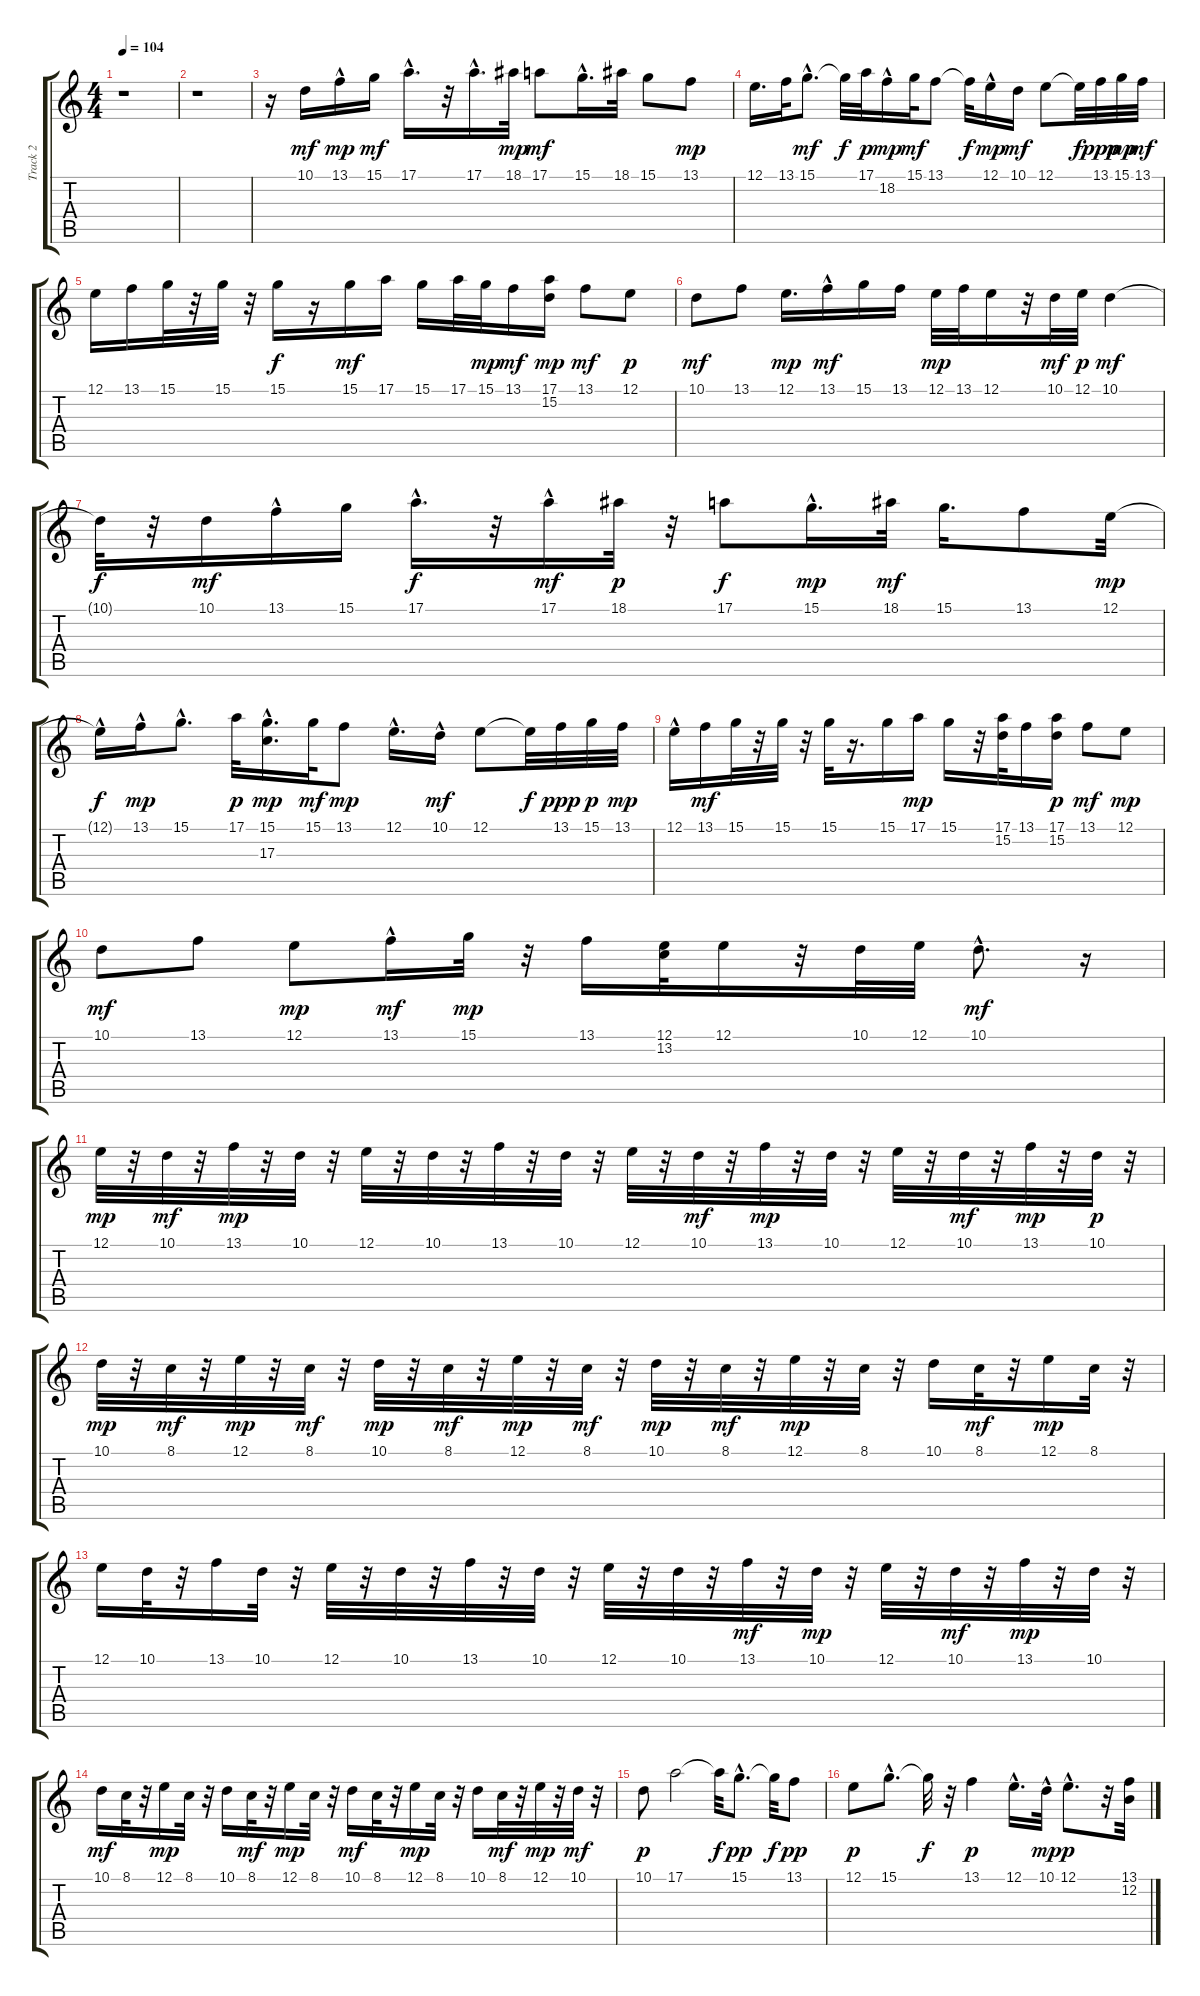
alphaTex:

\track ("Track 2" "Track 2") {instrument bagpipe}
\staff {score tabs}
\tuning (E4 B3 G3 D3 A2 E2) {hide}
\ts (4 4)
\tempo 104
\clef g2
\ks c
r.1{dy p} |
r.1 |
r.16 10.1.16{dy mf instrument bagpipe} 13.1{hac}.16{dy mp} 15.1.16{dy mf} 17.1{hac}.16{d} r.32 17.1{hac}.16{d} 18.1.32{dy mp} 17.1.8{dy mf} 15.1{hac}.16{d} 18.1.32 15.1.8 13.1.8{dy mp} |
12.1.16{d} 13.1.32 15.1{hac}.8{d dy mf} 15.1{t}.32{dy f} 17.1.32{dy p} 18.2{hac}.16{dy mp} 15.1.32{dy mf} 13.1.8 13.1{t}.32{dy f} 12.1{hac}.16{dy mp} 10.1.16{dy mf} 12.1.8 12.1{t}.32{dy f} 13.1.32{dy ppp} 15.1.32{dy mp} 13.1.32{dy mf} |
12.1.16 13.1.16 15.1.32 r.32 15.1.32 r.32 15.1.16{dy f} r.16 15.1.16{dy mf} 17.1.16 15.1.16 17.1.32 15.1.32{dy mp} 13.1.16{dy mf} (17.1 15.2).16{dy mp} 13.1.8{dy mf} 12.1.8{dy p} |
10.1.8{dy mf} 13.1.8 12.1.16{d dy mp} 13.1{hac}.16{dy mf} 15.1.16 13.1.16 12.1.32{dy mp} 13.1.32 12.1.16 r.32 10.1.32{dy mf} 12.1.32{dy p} 10.1.4{dy mf} |
10.1{t}.32{dy f} r.32 10.1.16{dy mf} 13.1{hac}.16 15.1.16 17.1{hac}.16{d dy f} r.32 17.1{hac}.16{dy mf} 18.1.32{dy p} r.32 17.1.8{dy f} 15.1{hac}.16{d dy mp} 18.1.32{dy mf} 15.1.16{d} 13.1.8 12.1.32{dy mp} |
12.1{hac t}.16{dy f} 13.1{hac}.16{dy mp} 15.1{hac}.8{d} 17.1.32{dy p} (15.1 17.3{hac}).16{d dy mp} 15.1.32{dy mf} 13.1.8{dy mp} 12.1{hac}.16{d} 10.1{hac}.16{dy mf} 12.1.8 12.1{t}.32{dy f} 13.1.32{dy ppp} 15.1.32{dy p} 13.1.32{dy mp} |
12.1{hac}.16 13.1.16{dy mf} 15.1.32 r.32 15.1.32 r.32 15.1.32 r.16{d} 15.1.16 17.1.16{dy mp} 15.1.16 r.32 (17.1 15.2).32 13.1.16 (17.1 15.2).16{dy p} 13.1.8{dy mf} 12.1.8{dy mp} |
10.1.8{dy mf} 13.1.8 12.1.8{dy mp} 13.1{hac}.16{dy mf} 15.1.32{dy mp} r.32 13.1.16 (12.1 13.2).32 12.1.16 r.32 10.1.32 12.1.32 10.1{hac}.8{d dy mf} r.16 |
12.1.32{dy mp} r.32 10.1.32{dy mf} r.32 13.1.32{dy mp} r.32 10.1.32 r.32 12.1.32 r.32 10.1.32 r.32 13.1.32 r.32 10.1.32 r.32 12.1.32 r.32 10.1.32{dy mf} r.32 13.1.32{dy mp} r.32 10.1.32 r.32 12.1.32 r.32 10.1.32{dy mf} r.32 13.1.32{dy mp} r.32 10.1.32{dy p} r.32 |
10.1.32{dy mp} r.32 8.1.32{dy mf} r.32 12.1.32{dy mp} r.32 8.1.32{dy mf} r.32 10.1.32{dy mp} r.32 8.1.32{dy mf} r.32 12.1.32{dy mp} r.32 8.1.32{dy mf} r.32 10.1.32{dy mp} r.32 8.1.32{dy mf} r.32 12.1.32{dy mp} r.32 8.1.32 r.32 10.1.16 8.1.32{dy mf} r.32 12.1.16{dy mp} 8.1.32 r.32 |
12.1.16 10.1.32 r.32 13.1.16 10.1.32 r.32 12.1.32 r.32 10.1.32 r.32 13.1.32 r.32 10.1.32 r.32 12.1.32 r.32 10.1.32 r.32 13.1.32{dy mf} r.32 10.1.32{dy mp} r.32 12.1.32 r.32 10.1.32{dy mf} r.32 13.1.32{dy mp} r.32 10.1.32 r.32 |
10.1.16{dy mf} 8.1.32 r.32 12.1.16{dy mp} 8.1.32 r.32 10.1.16 8.1.32{dy mf} r.32 12.1.16{dy mp} 8.1.32 r.32 10.1.16{dy mf} 8.1.32 r.32 12.1.16{dy mp} 8.1.32 r.32 10.1.16 8.1.32{dy mf} r.32 12.1.32{dy mp} r.32 10.1.32{dy mf} r.32 |
10.1.8{dy p instrument panflute} 17.1.2 17.1{t}.32{dy f} 15.1{hac}.8{d dy pp} 15.1{t}.32{dy f} 13.1.8{dy pp} |
12.1.8{dy p} 15.1{hac}.8{d} 15.1{t}.32{dy f} r.32 13.1.4{dy p} 12.1{hac}.16{d} 10.1{hac}.32{dy mp} 12.1{hac}.8{d dy p} r.32 (13.1 12.2).32
